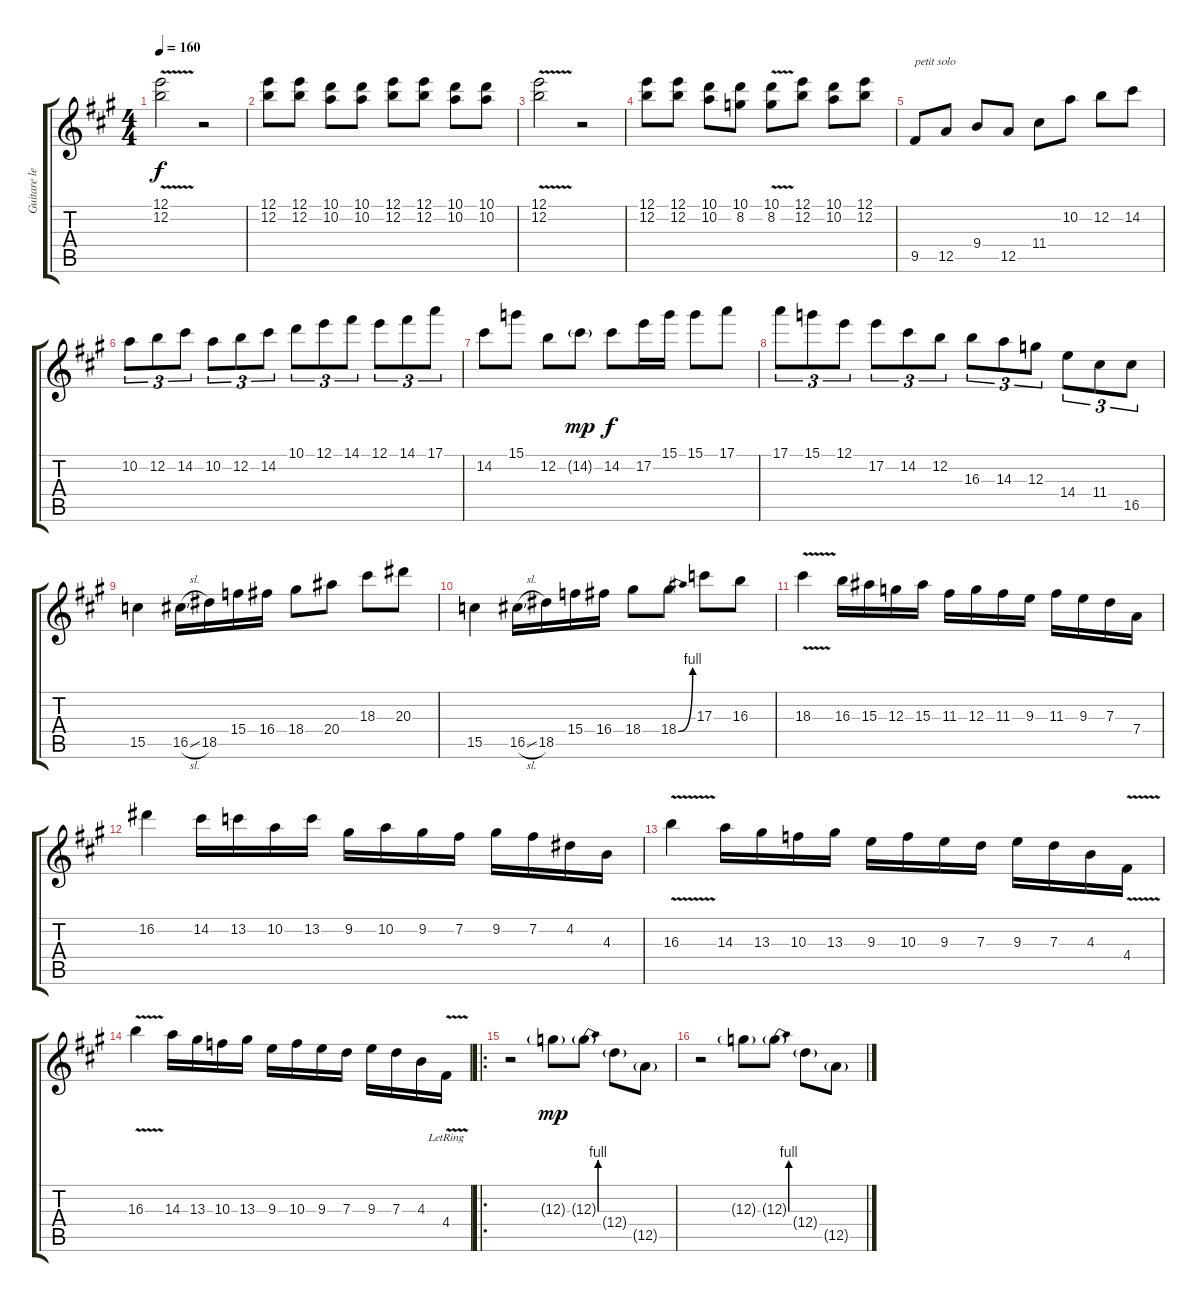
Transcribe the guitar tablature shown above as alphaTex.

\track ("Guitare lead" "Guitare le") {instrument distortionguitar}
\staff {score tabs}
\tuning (E4 B3 G3 D3 A2 E2) {hide}
\ts (4 4)
\tempo 160
\clef g2
\ks a
(12.1 12.2{v}).2{dy f} r.2 |
(12.1 12.2).8 (12.1 12.2).8 (10.1 10.2).8 (10.1 10.2).8 (12.1 12.2).8 (12.1 12.2).8 (10.1 10.2).8 (10.1 10.2).8 |
(12.1 12.2{v}).2 r.2 |
(12.1 12.2).8 (12.1 12.2).8 (10.1 10.2).8 (10.1 8.2).8 (10.1{v} 8.2).8 (12.1 12.2).8 (10.1 10.2).8 (12.1 12.2).8 |
9.5.8{txt "petit solo"} 12.5.8 9.4.8 12.5.8 11.4.8 10.2.8 12.2.8 14.2.8 |
10.2.8{tu (3 2)} 12.2.8{tu (3 2)} 14.2.8{tu (3 2)} 10.2.8{tu (3 2)} 12.2.8{tu (3 2)} 14.2.8{tu (3 2)} 10.1.8{tu (3 2)} 12.1.8{tu (3 2)} 14.1.8{tu (3 2)} 12.1.8{tu (3 2)} 14.1.8{tu (3 2)} 17.1.8{tu (3 2)} |
14.2.8 15.1.8 12.2.8 14.2{g}.8{dy mp} 14.2.8{dy f} 17.2.16 15.1.16 15.1.8 17.1.8 |
17.1.8{tu (3 2)} 15.1.8{tu (3 2)} 12.1.8{tu (3 2)} 17.2.8{tu (3 2)} 14.2.8{tu (3 2)} 12.2.8{tu (3 2)} 16.3.8{tu (3 2)} 14.3.8{tu (3 2)} 12.3.8{tu (3 2)} 14.4.8{tu (3 2)} 11.4.8{tu (3 2)} 16.5.8{tu (3 2)} |
15.5.4 16.5{sl}.16 18.5.16 15.4.16 16.4.16 18.4.8 20.4.8 18.3.8 20.3.8 |
15.5.4 16.5{sl}.16 18.5.16 15.4.16 16.4.16 18.4.8 18.4{be (bend 0 0 60 4)}.8 17.3.8 16.3.8 |
18.3{v}.4 16.3.16 15.3.16 12.3.16 15.3.16 11.3.16 12.3.16 11.3.16 9.3.16 11.3.16 9.3.16 7.3.16 7.4.16 |
16.2.4 14.2.16 13.2.16 10.2.16 13.2.16 9.2.16 10.2.16 9.2.16 7.2.16 9.2.16 7.2.16 4.2.16 4.3.16 |
16.3{v}.4 14.3.16 13.3.16 10.3.16 13.3.16 9.3.16 10.3.16 9.3.16 7.3.16 9.3.16 7.3.16 4.3.16 4.4{v}.16 |
16.3{v}.4 14.3.16 13.3.16 10.3.16 13.3.16 9.3.16 10.3.16 9.3.16 7.3.16 9.3.16 7.3.16 4.3.16 4.4{v lr}.16 |
\ro
r.2 12.3{g}.8{dy mp} 12.3{be (bend 0 0 60 4) g}.8 12.4{g}.8 12.5{g}.8 |
r.2 12.3{g}.8 12.3{be (bend 0 0 60 4) g}.8 12.4{g}.8 12.5{g}.8
